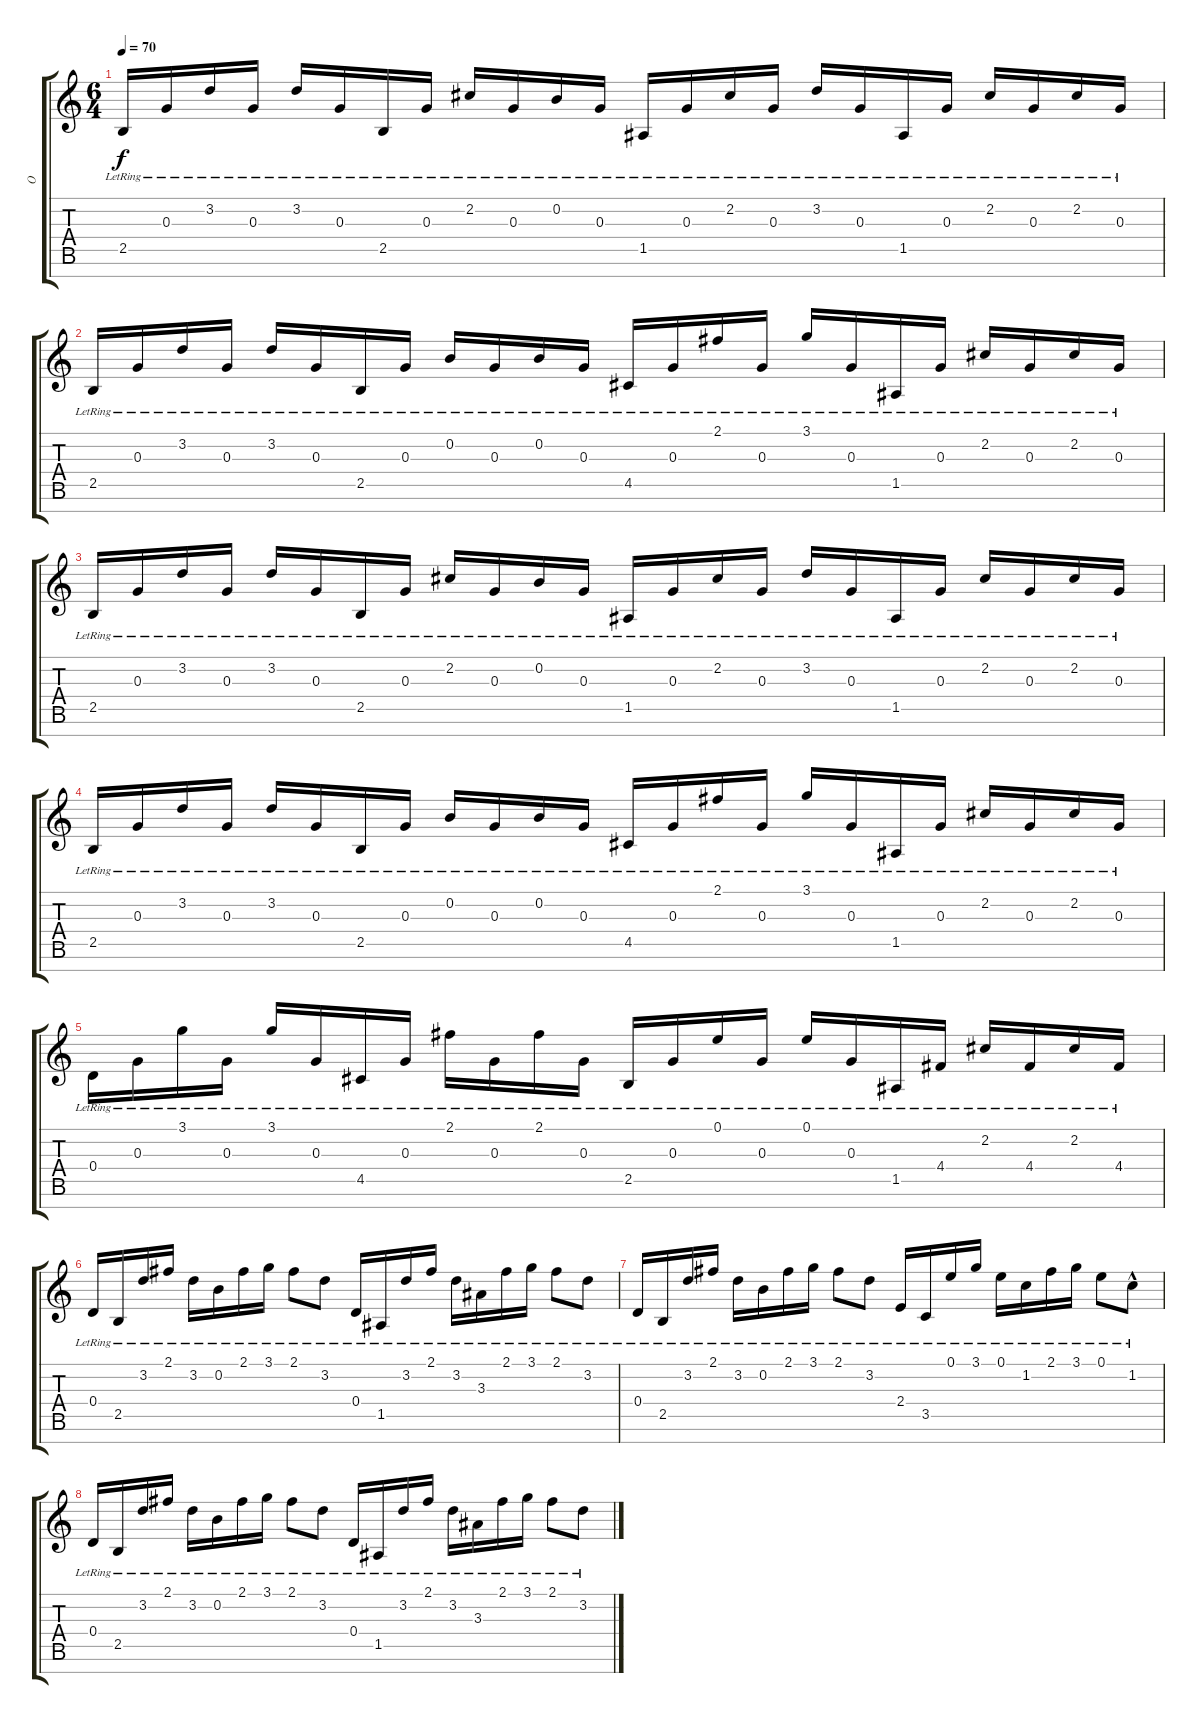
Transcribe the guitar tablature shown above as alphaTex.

\track ("O" "O") {instrument acousticguitarsteel}
\staff {score tabs}
\tuning (E4 B3 G3 D3 A2 E2 B1) {hide}
\ts (6 4)
\section ("" " ")
\tempo 70
\clef g2
\ks c
2.5{lr}.16{dy f} 0.3{lr}.16 3.2{lr}.16 0.3{lr}.16 3.2{lr}.16 0.3{lr}.16 2.5{lr}.16 0.3{lr}.16 2.2{lr}.16 0.3{lr}.16 0.2{lr}.16 0.3{lr}.16 1.5{lr}.16 0.3{lr}.16 2.2{lr}.16 0.3{lr}.16 3.2{lr}.16 0.3{lr}.16 1.5{lr}.16 0.3{lr}.16 2.2{lr}.16 0.3{lr}.16 2.2{lr}.16 0.3{lr}.16 |
2.5{lr}.16 0.3{lr}.16 3.2{lr}.16 0.3{lr}.16 3.2{lr}.16 0.3{lr}.16 2.5{lr}.16 0.3{lr}.16 0.2{lr}.16 0.3{lr}.16 0.2{lr}.16 0.3{lr}.16 4.5{lr}.16 0.3{lr}.16 2.1{lr}.16 0.3{lr}.16 3.1{lr}.16 0.3{lr}.16 1.5{lr}.16 0.3{lr}.16 2.2{lr}.16 0.3{lr}.16 2.2{lr}.16 0.3{lr}.16 |
2.5{lr}.16 0.3{lr}.16 3.2{lr}.16 0.3{lr}.16 3.2{lr}.16 0.3{lr}.16 2.5{lr}.16 0.3{lr}.16 2.2{lr}.16 0.3{lr}.16 0.2{lr}.16 0.3{lr}.16 1.5{lr}.16 0.3{lr}.16 2.2{lr}.16 0.3{lr}.16 3.2{lr}.16 0.3{lr}.16 1.5{lr}.16 0.3{lr}.16 2.2{lr}.16 0.3{lr}.16 2.2{lr}.16 0.3{lr}.16 |
2.5{lr}.16 0.3{lr}.16 3.2{lr}.16 0.3{lr}.16 3.2{lr}.16 0.3{lr}.16 2.5{lr}.16 0.3{lr}.16 0.2{lr}.16 0.3{lr}.16 0.2{lr}.16 0.3{lr}.16 4.5{lr}.16 0.3{lr}.16 2.1{lr}.16 0.3{lr}.16 3.1{lr}.16 0.3{lr}.16 1.5{lr}.16 0.3{lr}.16 2.2{lr}.16 0.3{lr}.16 2.2{lr}.16 0.3{lr}.16 |
0.4{lr}.16 0.3{lr}.16 3.1{lr}.16 0.3{lr}.16 3.1{lr}.16 0.3{lr}.16 4.5{lr}.16 0.3{lr}.16 2.1{lr}.16 0.3{lr}.16 2.1{lr}.16 0.3{lr}.16 2.5{lr}.16 0.3{lr}.16 0.1{lr}.16 0.3{lr}.16 0.1{lr}.16 0.3{lr}.16 1.5{lr}.16 4.4{lr}.16 2.2{lr}.16 4.4{lr}.16 2.2{lr}.16 4.4{lr}.16 |
0.4{lr}.16 2.5{lr}.16 3.2{lr}.16 2.1{lr}.16 3.2{lr}.16 0.2{lr}.16 2.1{lr}.16 3.1{lr}.16 2.1{lr}.8 3.2{lr}.8 0.4{lr}.16 1.5{lr}.16 3.2{lr}.16 2.1{lr}.16 3.2{lr}.16 3.3{lr}.16 2.1{lr}.16 3.1{lr}.16 2.1{lr}.8 3.2{lr}.8 |
0.4{lr}.16 2.5{lr}.16 3.2{lr}.16 2.1{lr}.16 3.2{lr}.16 0.2{lr}.16 2.1{lr}.16 3.1{lr}.16 2.1{lr}.8 3.2{lr}.8 2.4{lr}.16 3.5{lr}.16 0.1{lr}.16 3.1{lr}.16 0.1{lr}.16 1.2{lr}.16 2.1{lr}.16 3.1{lr}.16 0.1{lr}.8 1.2{hac lr}.8 |
0.4{lr}.16 2.5{lr}.16 3.2{lr}.16 2.1{lr}.16 3.2{lr}.16 0.2{lr}.16 2.1{lr}.16 3.1{lr}.16 2.1{lr}.8 3.2{lr}.8 0.4{lr}.16 1.5{lr}.16 3.2{lr}.16 2.1{lr}.16 3.2{lr}.16 3.3{lr}.16 2.1{lr}.16 3.1{lr}.16 2.1{lr}.8 3.2{lr}.8
